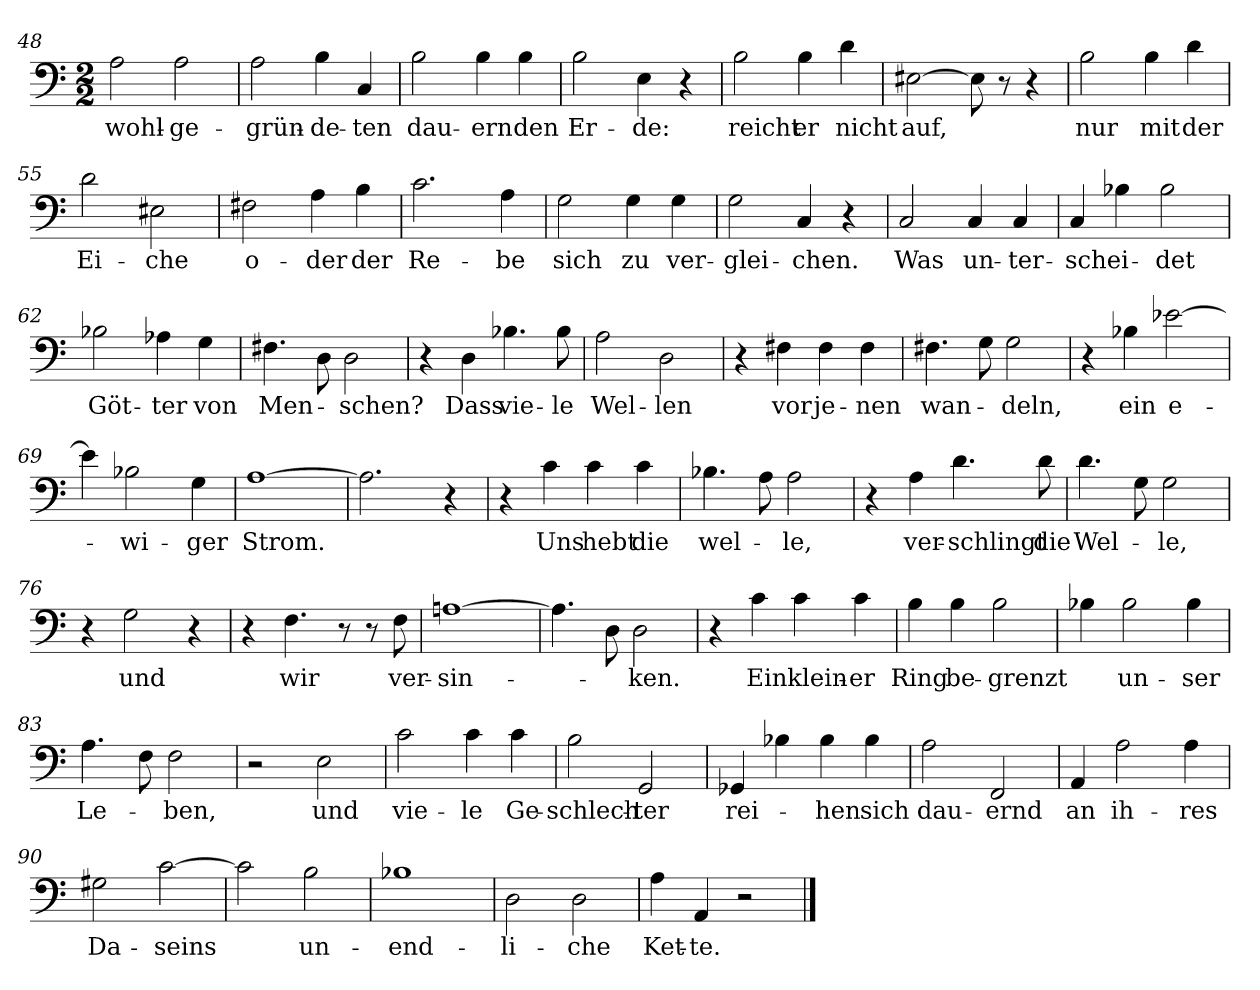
**kern	**text
*part1	*part1
*staff1	*staff1
!!LO:LB:g=z
*clefF4	*
*k[]	*
*M2/2	*
=48	=48
!	!LO:LY:b
2A\	wohl-
!	!LO:LY:b
2A\	-ge-
=49	=49
!	!LO:LY:b
2A\	-grün-
!	!LO:LY:b
4B\	-de-
!	!LO:LY:b
4C/	-ten
=50	=50
!	!LO:LY:b
2B\	dau-
!	!LO:LY:b
4B\	-ern
!	!LO:LY:b
4B\	den
=51	=51
!	!LO:LY:b
2B\	Er-
!	!LO:LY:b
4E\	-de:
4r	.
=52	=52
!	!LO:LY:b
2B\	reicht
!	!LO:LY:b
4B\	er
!	!LO:LY:b
4d\	nicht
=53	=53
!	!LO:LY:b
[2E#X\	auf,
8E#\]	.
8r	.
4r	.
=54	=54
!	!LO:LY:b
2B\	nur
!	!LO:LY:b
4B\	mit
!	!LO:LY:b
4d\	der
=55	=55
!	!LO:LY:b
2d\	Ei-
!	!LO:LY:b
2E#X\	-che
=56	=56
!	!LO:LY:b
2F#X\	o-
!	!LO:LY:b
4A\	-der
!	!LO:LY:b
4B\	der
=57	=57
!	!LO:LY:b
2.c\	Re-
!	!LO:LY:b
4A\	-be
!!LO:LB:g=z
=58	=58
!	!LO:LY:b
2G\	sich
!	!LO:LY:b
4G\	zu
!	!LO:LY:b
4G\	ver-
=59	=59
!	!LO:LY:b
2G\	-glei-
!	!LO:LY:b
4C/	-chen.
4r	.
=60	=60
!	!LO:LY:b
2C/	Was
!	!LO:LY:b
4C/	un-
!	!LO:LY:b
4C/	-ter-
=61	=61
!	!LO:LY:b
4C/	-schei-
4B-X\	.
!	!LO:LY:b
2B-\	-det
=62	=62
!	!LO:LY:b
2B-X\	Göt-
!	!LO:LY:b
4A-X\	-ter
!	!LO:LY:b
4G\	von
=63	=63
!	!LO:LY:b
4.F#X\	Men-
8D\	.
!	!LO:LY:b
2D\	-schen?
=64	=64
4r	.
!	!LO:LY:b
4D\	Dass
!	!LO:LY:b
4.B-X\	vie-
!	!LO:LY:b
8B-\	-le
=65	=65
!	!LO:LY:b
2A\	Wel-
!	!LO:LY:b
2D\	-len
=66	=66
4r	.
!	!LO:LY:b
4F#X\	vor
!	!LO:LY:b
4F#\	je-
!	!LO:LY:b
4F#\	-nen
!!LO:LB:g=z
=67	=67
!	!LO:LY:b
4.F#X\	wan-
8G\	.
!	!LO:LY:b
2G\	-deln,
=68	=68
4r	.
!	!LO:LY:b
4B-X\	ein
!	!LO:LY:b
[2e-X\	e-
=69	=69
4e-\]	.
!	!LO:LY:b
2B-X\	-wi-
!	!LO:LY:b
4G\	-ger
=70	=70
!	!LO:LY:b
[1A	Strom.
=71	=71
2.A\]	.
4r	.
=72	=72
4r	.
!	!LO:LY:b
4c\	Uns
!	!LO:LY:b
4c\	hebt
!	!LO:LY:b
4c\	die
=73	=73
!	!LO:LY:b
4.B-X\	wel-
8A\	.
!	!LO:LY:b
2A\	-le,
=74	=74
4r	.
!	!LO:LY:b
4A\	ver-
!	!LO:LY:b
4.d\	-schlingt
!	!LO:LY:b
8d\	die
=75	=75
!	!LO:LY:b
4.d\	Wel-
8G\	.
!	!LO:LY:b
2G\	-le,
=76	=76
4r	.
!	!LO:LY:b
2G\	und
4r	.
!!LO:LB:g=z
=77	=77
4r	.
!	!LO:LY:b
4.F\	wir
8r	.
8r	.
!	!LO:LY:b
8F\	ver-
=78	=78
!	!LO:LY:b
[1An	-sin-
=79	=79
4.An\]	.
8D\	.
!	!LO:LY:b
2D\	-ken.
=80	=80
4r	.
!	!LO:LY:b
4c\	Ein
!	!LO:LY:b
4c\	klein-
!	!LO:LY:b
4c\	-er
=81	=81
!	!LO:LY:b
4B\	Ring
!	!LO:LY:b
4B\	be-
!	!LO:LY:b
2B\	-grenzt
=82	=82
4B-X\	.
!	!LO:LY:b
2B-\	un-
!	!LO:LY:b
4B-\	-ser
=83	=83
!	!LO:LY:b
4.A\	Le-
8F\	.
!	!LO:LY:b
2F\	-ben,
=84	=84
2r	.
!	!LO:LY:b
2E\	und
=85	=85
!	!LO:LY:b
2c\	vie-
!	!LO:LY:b
4c\	-le
!	!LO:LY:b
4c\	Ge-
=86	=86
!	!LO:LY:b
2B\	-schlech-
!	!LO:LY:b
2GG/	-ter
!!LO:LB:g=z
=87	=87
!	!LO:LY:b
4GG-X/	rei-
4B-X\	.
!	!LO:LY:b
4B-\	-hen
!	!LO:LY:b
4B-\	sich
=88	=88
!	!LO:LY:b
2A\	dau-
!	!LO:LY:b
2FF/	-ernd
=89	=89
!	!LO:LY:b
4AA/	an
!	!LO:LY:b
2A\	ih-
!	!LO:LY:b
4A\	-res
=90	=90
!	!LO:LY:b
2G#X\	Da-
!	!LO:LY:b
[2c\	-seins
=91	=91
2c\]	.
!	!LO:LY:b
2B\	un-
=92	=92
!	!LO:LY:b
1B-X	-end-
=93	=93
!	!LO:LY:b
2D\	-li-
!	!LO:LY:b
2D\	-che
=94	=94
!	!LO:LY:b
4A\	Ket-
!	!LO:LY:b
4AA/	-te.
2r	.
==	==
*-	*-
